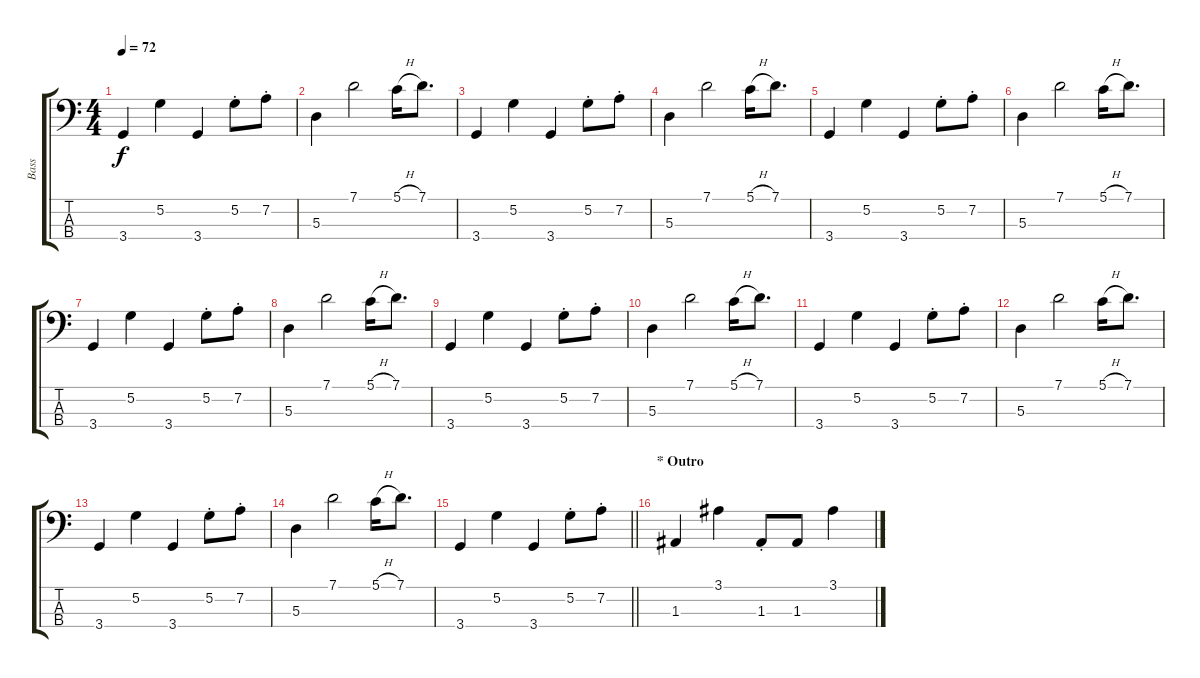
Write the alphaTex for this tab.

\track ("Bass" "Bass") {instrument electricbassfinger}
\staff {score tabs}
\tuning (G2 D2 A1 E1) {hide}
\ts (4 4)
\tempo 72
\clef f4
\ks c
3.4.4{dy f} 5.2.4 3.4.4 5.2{st}.8 7.2{st}.8 |
5.3.4 7.1.2 5.1{h}.16 7.1.8{d} |
3.4.4 5.2.4 3.4.4 5.2{st}.8 7.2{st}.8 |
5.3.4 7.1.2 5.1{h}.16 7.1.8{d} |
3.4.4 5.2.4 3.4.4 5.2{st}.8 7.2{st}.8 |
5.3.4 7.1.2 5.1{h}.16 7.1.8{d} |
3.4.4 5.2.4 3.4.4 5.2{st}.8 7.2{st}.8 |
5.3.4 7.1.2 5.1{h}.16 7.1.8{d} |
3.4.4 5.2.4 3.4.4 5.2{st}.8 7.2{st}.8 |
5.3.4 7.1.2 5.1{h}.16 7.1.8{d} |
3.4.4 5.2.4 3.4.4 5.2{st}.8 7.2{st}.8 |
5.3.4 7.1.2 5.1{h}.16 7.1.8{d} |
3.4.4 5.2.4 3.4.4 5.2{st}.8 7.2{st}.8 |
5.3.4 7.1.2 5.1{h}.16 7.1.8{d} |
\barLineRight lightlight
3.4.4 5.2.4 3.4.4 5.2{st}.8 7.2{st}.8 |
\section ("" "* Outro")
1.3.4 3.1.4 1.3{st}.8 1.3.8 3.1.4
